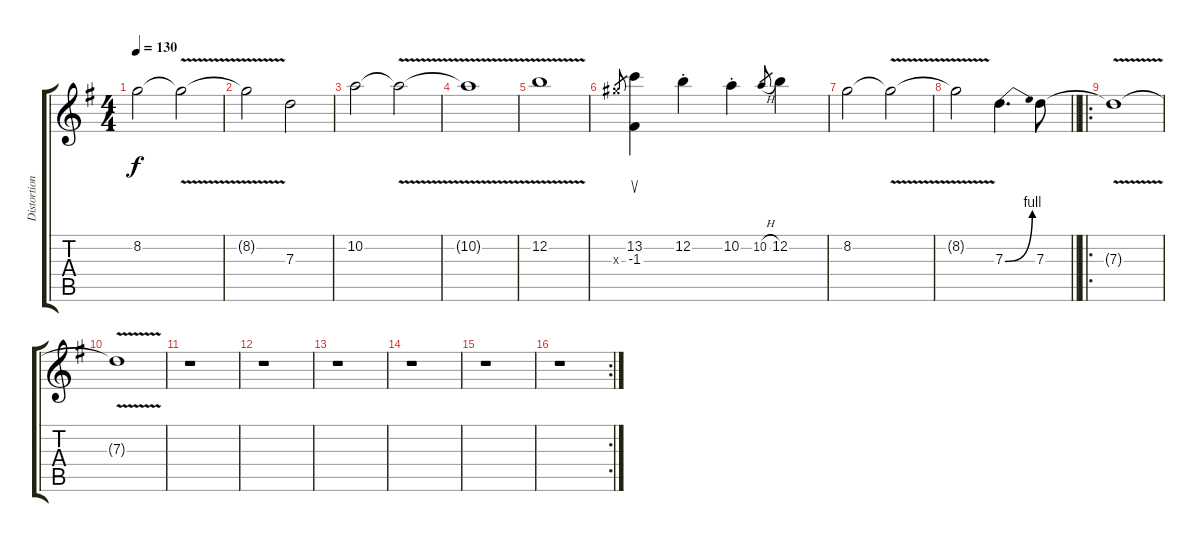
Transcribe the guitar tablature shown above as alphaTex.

\track ("Distortion" "Distortion") {instrument distortionguitar}
\staff {score tabs}
\tuning (E4 B3 G3 D3 A2 E2) {hide}
\ts (4 4)
\tempo 130
\clef g2
\ks g
8.2.2{dy f instrument distortionguitar} 8.2{v t}.2 |
8.2{v t}.2 7.3.2 |
10.2.2 10.2{v t}.2 |
10.2{v t}.1 |
12.2{v}.1 |
13.3{x}.8{gr} (13.2 -1.3).4{su} 12.2{st}.4 10.2{st}.4 10.2{h}.8{gr} 12.2.4 |
8.2.2 8.2{v t}.2 |
\barLineRight lightlight
8.2{v t}.2 7.3{be (bend 0 0 60 4)}.4{d} 7.3.8 |
\ro
7.3{v t}.1 |
7.3{t}.1 |
r.1 |
r.1 |
r.1 |
r.1 |
r.1 |
\rc 2
r.1
